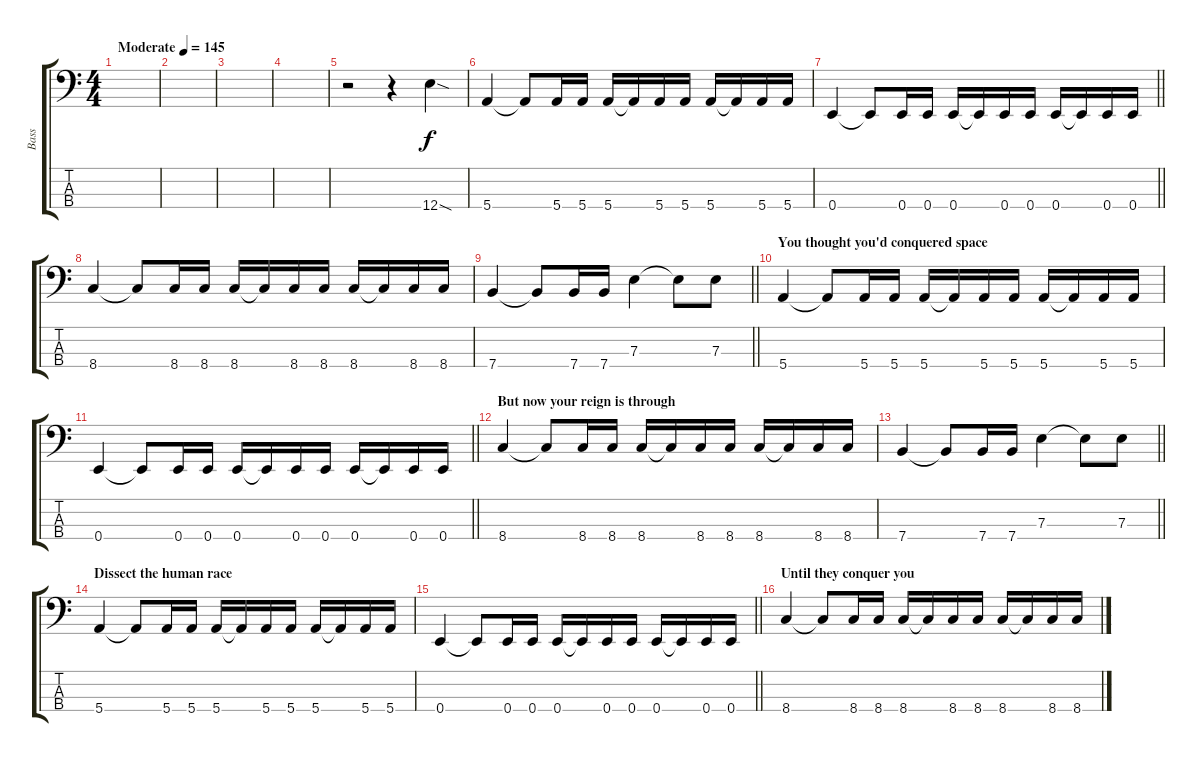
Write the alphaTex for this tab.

\track ("Bass" "Bass") {instrument electricbasspick}
\staff {score tabs}
\tuning (G2 D2 A1 E1) {hide}
\ts (4 4)
\tempo (145 "Moderate")
\clef f4
\ks c
|
|
|
|
r.2 r.4 12.4{sod}.4 |
5.4.4 5.4{t}.8 5.4.16 5.4.16 5.4.16 5.4{t}.16 5.4.16 5.4.16 5.4.16 5.4{t}.16 5.4.16 5.4.16 |
\barLineRight lightlight
0.4.4 0.4{t}.8 0.4.16 0.4.16 0.4.16 0.4{t}.16 0.4.16 0.4.16 0.4.16 0.4{t}.16 0.4.16 0.4.16 |
8.4.4 8.4{t}.8 8.4.16 8.4.16 8.4.16 8.4{t}.16 8.4.16 8.4.16 8.4.16 8.4{t}.16 8.4.16 8.4.16 |
\barLineRight lightlight
7.4.4 7.4{t}.8 7.4.16 7.4.16 7.3.4 7.3{t}.8 7.3.8 |
\section ("" "You thought you'd conquered space")
5.4.4 5.4{t}.8 5.4.16 5.4.16 5.4.16 5.4{t}.16 5.4.16 5.4.16 5.4.16 5.4{t}.16 5.4.16 5.4.16 |
\barLineRight lightlight
0.4.4 0.4{t}.8 0.4.16 0.4.16 0.4.16 0.4{t}.16 0.4.16 0.4.16 0.4.16 0.4{t}.16 0.4.16 0.4.16 |
\section ("" "But now your reign is through")
8.4.4 8.4{t}.8 8.4.16 8.4.16 8.4.16 8.4{t}.16 8.4.16 8.4.16 8.4.16 8.4{t}.16 8.4.16 8.4.16 |
\barLineRight lightlight
7.4.4 7.4{t}.8 7.4.16 7.4.16 7.3.4 7.3{t}.8 7.3.8 |
\section ("" "Dissect the human race")
5.4.4 5.4{t}.8 5.4.16 5.4.16 5.4.16 5.4{t}.16 5.4.16 5.4.16 5.4.16 5.4{t}.16 5.4.16 5.4.16 |
\barLineRight lightlight
0.4.4 0.4{t}.8 0.4.16 0.4.16 0.4.16 0.4{t}.16 0.4.16 0.4.16 0.4.16 0.4{t}.16 0.4.16 0.4.16 |
\section ("" "Until they conquer you")
8.4.4 8.4{t}.8 8.4.16 8.4.16 8.4.16 8.4{t}.16 8.4.16 8.4.16 8.4.16 8.4{t}.16 8.4.16 8.4.16
